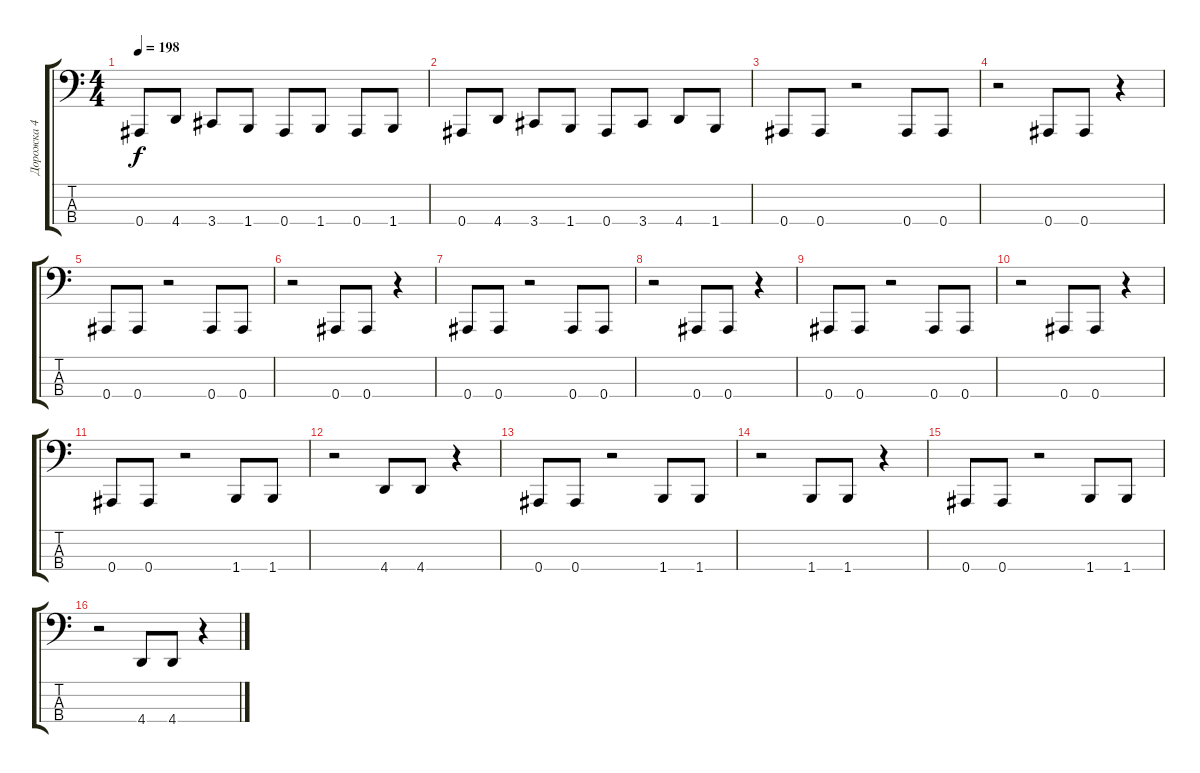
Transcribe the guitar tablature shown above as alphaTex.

\track ("Дорожка 4" "Дорожка 4") {instrument electricbassfinger}
\staff {score tabs}
\tuning (Db2 Ab1 Eb1 Bb0) {hide}
\ts (4 4)
\tempo 198
\clef f4
\ks c
0.4.8{dy f} 4.4.8 3.4.8 1.4.8 0.4.8 1.4.8 0.4.8 1.4.8 |
0.4.8 4.4.8 3.4.8 1.4.8 0.4.8 3.4.8 4.4.8 1.4.8 |
0.4.8 0.4.8 r.2 0.4.8 0.4.8 |
r.2 0.4.8 0.4.8 r.4 |
0.4.8 0.4.8 r.2 0.4.8 0.4.8 |
r.2 0.4.8 0.4.8 r.4 |
0.4.8 0.4.8 r.2 0.4.8 0.4.8 |
r.2 0.4.8 0.4.8 r.4 |
0.4.8 0.4.8 r.2 0.4.8 0.4.8 |
r.2 0.4.8 0.4.8 r.4 |
0.4.8 0.4.8 r.2 1.4.8 1.4.8 |
r.2 4.4.8 4.4.8 r.4 |
0.4.8 0.4.8 r.2 1.4.8 1.4.8 |
r.2 1.4.8 1.4.8 r.4 |
0.4.8 0.4.8 r.2 1.4.8 1.4.8 |
r.2 4.4.8 4.4.8 r.4
